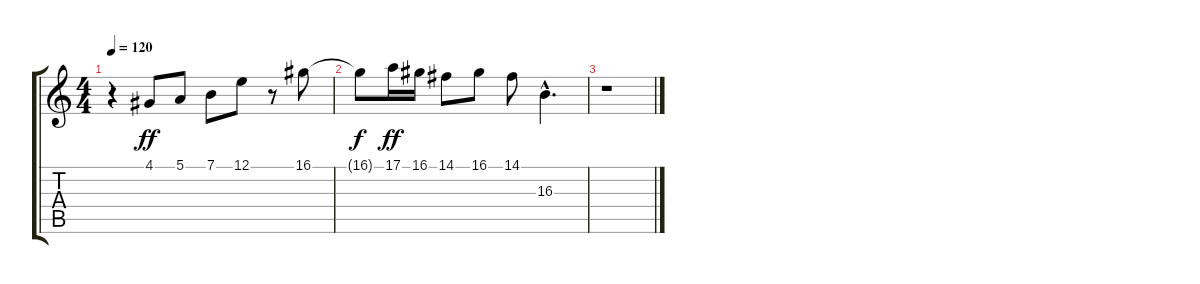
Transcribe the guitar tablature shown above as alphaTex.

\track "" {instrument tenorsax}
\staff {score tabs}
\tuning (E4 B3 G3 D3 A2 E2) {hide}
\ts (4 4)
\tempo 120
\clef g2
\ks c
r.4{dy f} 4.1.8{dy ff} 5.1.8 7.1.8 12.1.8 r.8 16.1.8 |
16.1{t}.8{dy f} 17.1.16{dy ff} 16.1.16 14.1.8 16.1.8 14.1.8 16.3{hac}.4{d} |
r.1
